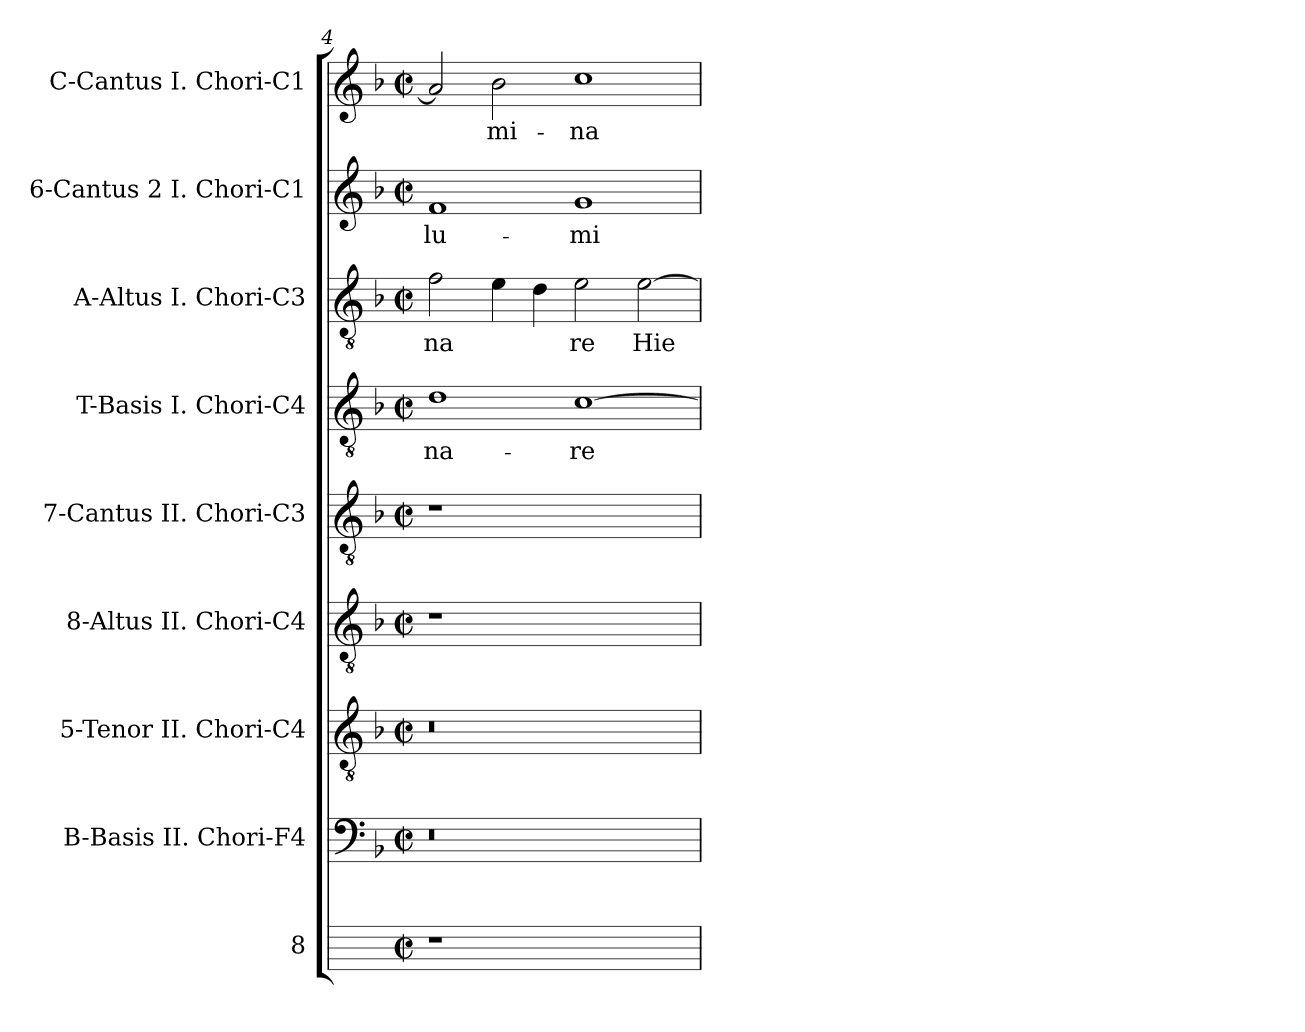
**kern	**kern	**kern	**kern	**kern	**kern	**text	**kern	**text	**kern	**text	**kern	**text
*part9	*part8	*part7	*part6	*part5	*part4	*part4	*part3	*part3	*part2	*part2	*part1	*part1
*staff9	*staff8	*staff7	*staff6	*staff5	*staff4	*staff4	*staff3	*staff3	*staff2	*staff2	*staff1	*staff1
*I"8	*I"B-Basis  II. Chori-F4	*I"5-Tenor  II. Chori-C4	*I"8-Altus  II. Chori-C4	*I"7-Cantus  II. Chori-C3	*I"T-Basis  I. Chori-C4	*	*I"A-Altus  I. Chori-C3	*	*I"6-Cantus 2  I. Chori-C1	*	*I"C-Cantus  I. Chori-C1	*
*	*	*I'T	*	*	*I'T	*	*I'A	*	*	*	*I'C	*
*	*clefF4	*clefGv2	*clefGv2	*clefGv2	*clefGv2	*	*clefGv2	*	*clefG2	*	*clefG2	*
*k[]	*k[b-]	*k[b-]	*k[b-]	*k[b-]	*k[b-]	*	*k[b-]	*	*k[b-]	*	*k[b-]	*
*C:	*F:	*F:	*F:	*F:	*F:	*	*F:	*	*F:	*	*F:	*
*M2/2	*M2/2	*M2/2	*M2/2	*M2/2	*M2/2	*	*M2/2	*	*M2/2	*	*M2/2	*
*met(c|)	*met(c|)	*met(c|)	*met(c|)	*met(c|)	*met(c|)	*	*met(c|)	*	*met(c|)	*	*met(c|)	*
=4	=4	=4	=4	=4	=4	=4	=4	=4	=4	=4	=4	=4
!	!	!	!	!	!	!LO:LY:b:cj	!	!LO:LY:b:cj	!	!LO:LY:b:cj	!	!LO:LY:b:cj
1r	0r	0r	1r	1r	1d	-na-	2f\	-na-	1f	-lu-	2a/]	--
!	!	!	!	!	!	!	!	!LO:LY:b:cj	!	!	!	!LO:LY:b:cj
.	.	.	.	.	.	.	4e\	--	.	.	2b-\	-mi-
!	!	!	!	!	!	!	!	!LO:LY:b:cj	!	!	!	!
.	.	.	.	.	.	.	4d\	--	.	.	.	.
!	!	!	!	!	!	!LO:LY:b:cj	!	!LO:LY:b:cj	!	!LO:LY:b:cj	!	!LO:LY:b:cj
1ryy	.	.	1ryy	1ryy	[>1c	-re	2e\	-re	1g	-mi-	1cc	-na-
!	!	!	!	!	!	!	!	!LO:LY:b:cj	!	!	!	!
.	.	.	.	.	.	.	[>2e\	Hie-	.	.	.	.
=	=	=	=	=	=	=	=	=	=	=	=	=
*-	*-	*-	*-	*-	*-	*-	*-	*-	*-	*-	*-	*-
